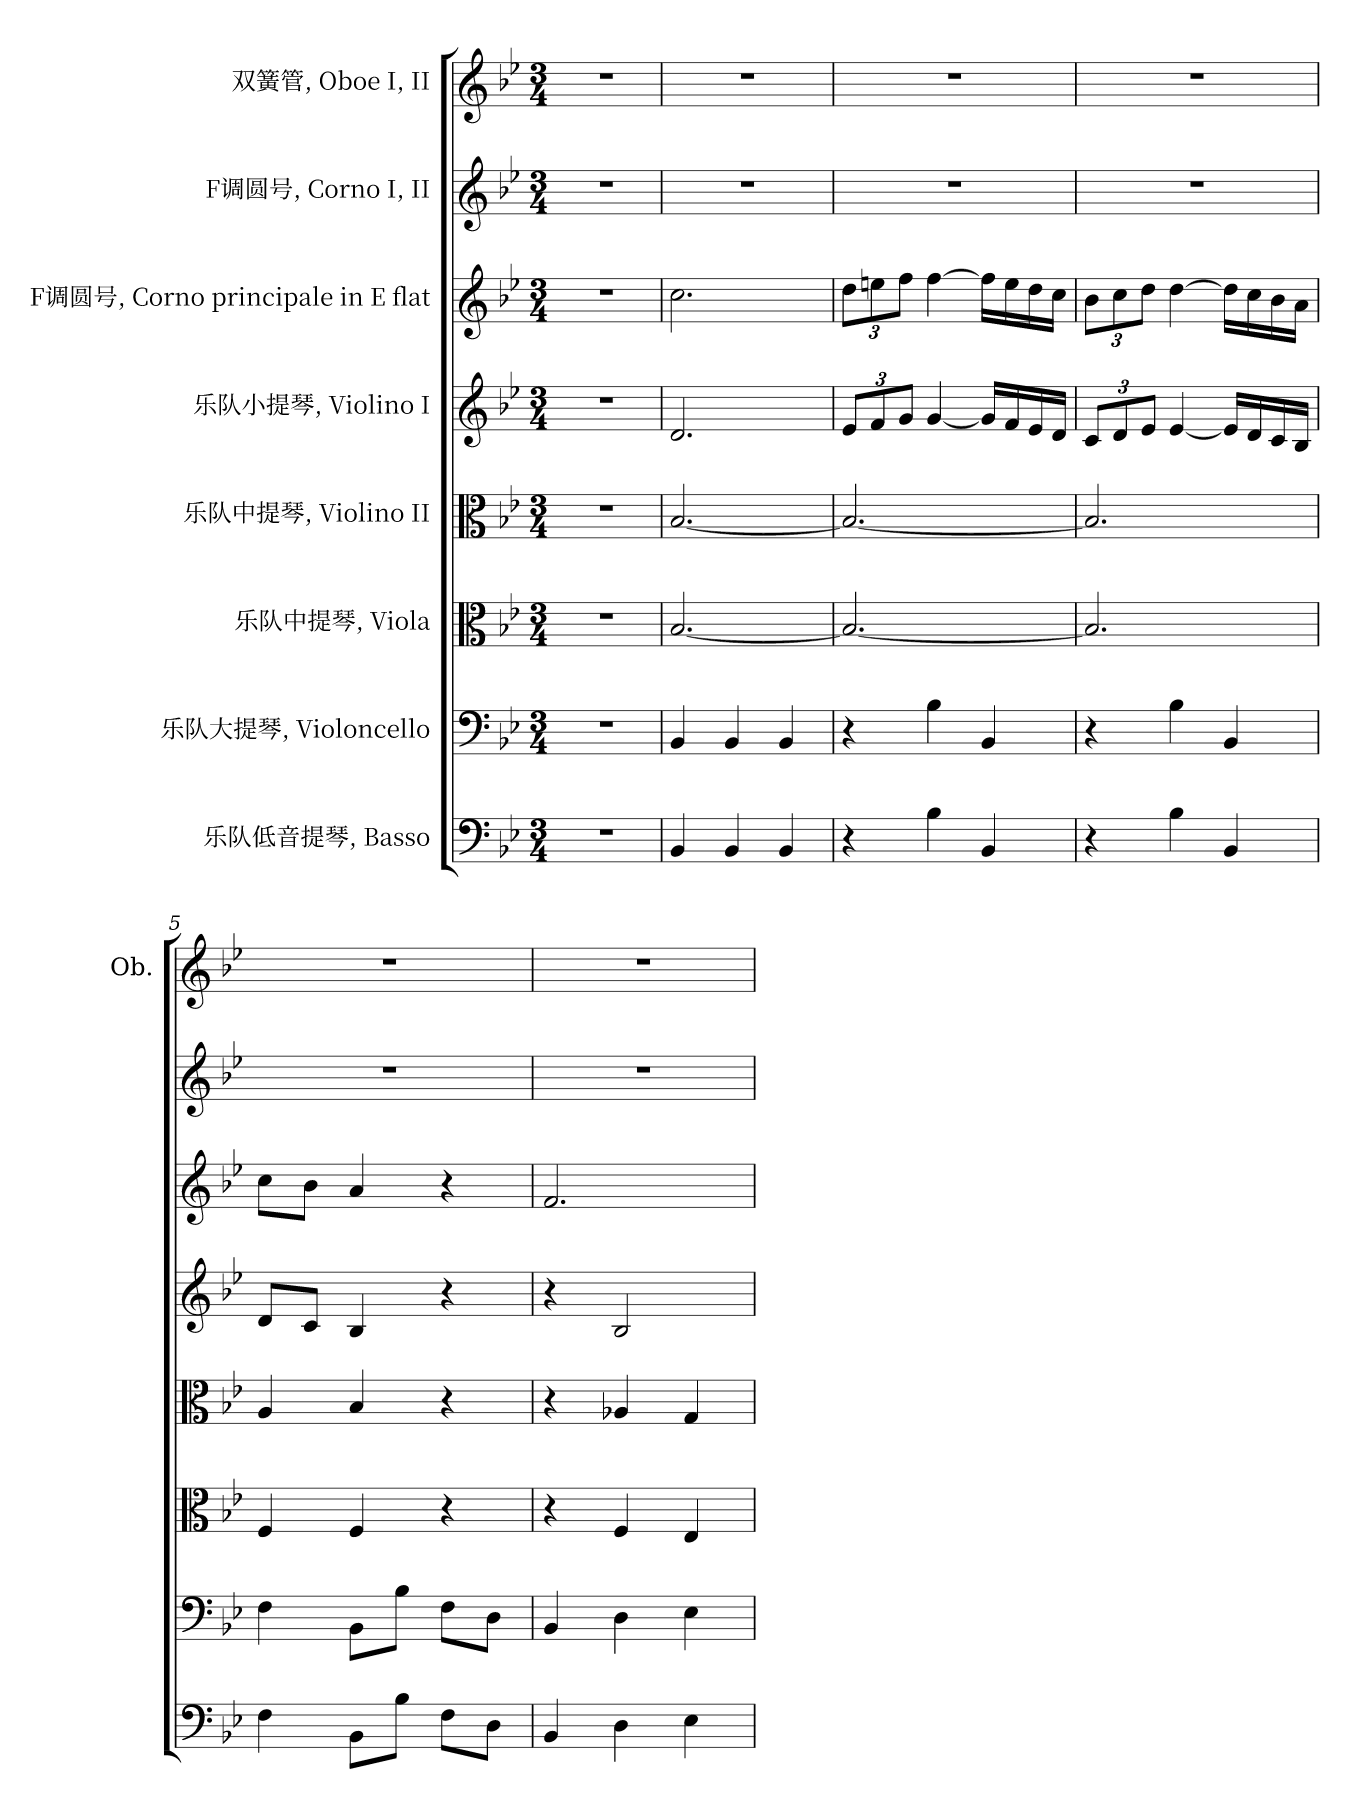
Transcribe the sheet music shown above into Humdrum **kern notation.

**kern	**kern	**kern	**kern	**kern	**kern	**kern	**kern
*part8	*part7	*part6	*part5	*part4	*part3	*part2	*part1
*staff8	*staff7	*staff6	*staff5	*staff4	*staff3	*staff2	*staff1
*I"乐队低音提琴, Basso	*I"乐队大提琴, Violoncello	*I"乐队中提琴, Viola	*I"乐队中提琴, Violino II	*I"乐队小提琴, Violino I	*I"F调圆号, Corno principale in E flat	*I"F调圆号, Corno I, II	*I"双簧管, Oboe I, II
*	*	*	*	*	*	*	*I'Ob.
*clefF4	*clefF4	*clefC3	*clefC3	*clefG2	*clefG2	*clefG2	*clefG2
*ITrd7c12	*	*	*	*	*ITrd4c7	*ITrd4c7	*
*k[b-e-]	*k[b-e-]	*k[b-e-]	*k[b-e-]	*k[b-e-]	*k[b-e-a-]	*k[b-e-a-]	*k[b-e-]
*M3/4	*M3/4	*M3/4	*M3/4	*M3/4	*M3/4	*M3/4	*M3/4
*MM66	*MM66	*MM66	*MM66	*MM66	*MM66	*MM66	*MM66
=1	=1	=1	=1	=1	=1	=1	=1
2.r	2.r	2.r	2.r	2.r	2.r	2.r	2.r
=2	=2	=2	=2	=2	=2	=2	=2
4BBB-/	4BB-/	[2.B-/	[2.B-/	2.d/	2.f\	2.r	2.r
4BBB-/	4BB-/	.	.	.	.	.	.
4BBB-/	4BB-/	.	.	.	.	.	.
=3	=3	=3	=3	=3	=3	=3	=3
*	*	*	*	*Xbrackettup	*Xbrackettup	*	*
4r	4r	2.B-/_	2.B-/_	12e-/L	12g\L	2.r	2.r
.	.	.	.	12f/	12an\	.	.
.	.	.	.	12g/J	12b-\J	.	.
4BB-\	4B-\	.	.	[4g/	[4b-\	.	.
4BBB-/	4BB-/	.	.	16g/LL]	16b-\LL]	.	.
.	.	.	.	16f/	16a\	.	.
.	.	.	.	16e-/	16g\	.	.
.	.	.	.	16d/JJ	16f\JJ	.	.
=4	=4	=4	=4	=4	=4	=4	=4
4r	4r	2.B-/]	2.B-/]	12c/L	12e-\L	2.r	2.r
.	.	.	.	12d/	12f\	.	.
.	.	.	.	12e-/J	12g\J	.	.
4BB-\	4B-\	.	.	[4e-/	[4g\	.	.
4BBB-/	4BB-/	.	.	16e-/LL]	16g\LL]	.	.
.	.	.	.	16d/	16f\	.	.
.	.	.	.	16c/	16e-\	.	.
.	.	.	.	16B-/JJ	16d\JJ	.	.
!!LO:PB:g=z
=5	=5	=5	=5	=5	=5	=5	=5
4FF\	4F\	4F/	4A/	8d/L	8f\L	2.r	2.r
.	.	.	.	8c/J	8e-\J	.	.
8BBB-\L	8BB-\L	4F/	4B-/	4B-/	4d/	.	.
8BB-\J	8B-\J	.	.	.	.	.	.
8FF\L	8F\L	4r	4r	4r	4r	.	.
8DD\J	8D\J	.	.	.	.	.	.
=6	=6	=6	=6	=6	=6	=6	=6
4BBB-/	4BB-/	4r	4r	4r	2.B-/	2.r	2.r
4DD\	4D\	4F/	4A-X/	2B-/	.	.	.
4EE-\	4E-\	4E-/	4G/	.	.	.	.
=	=	=	=	=	=	=	=
*-	*-	*-	*-	*-	*-	*-	*-
